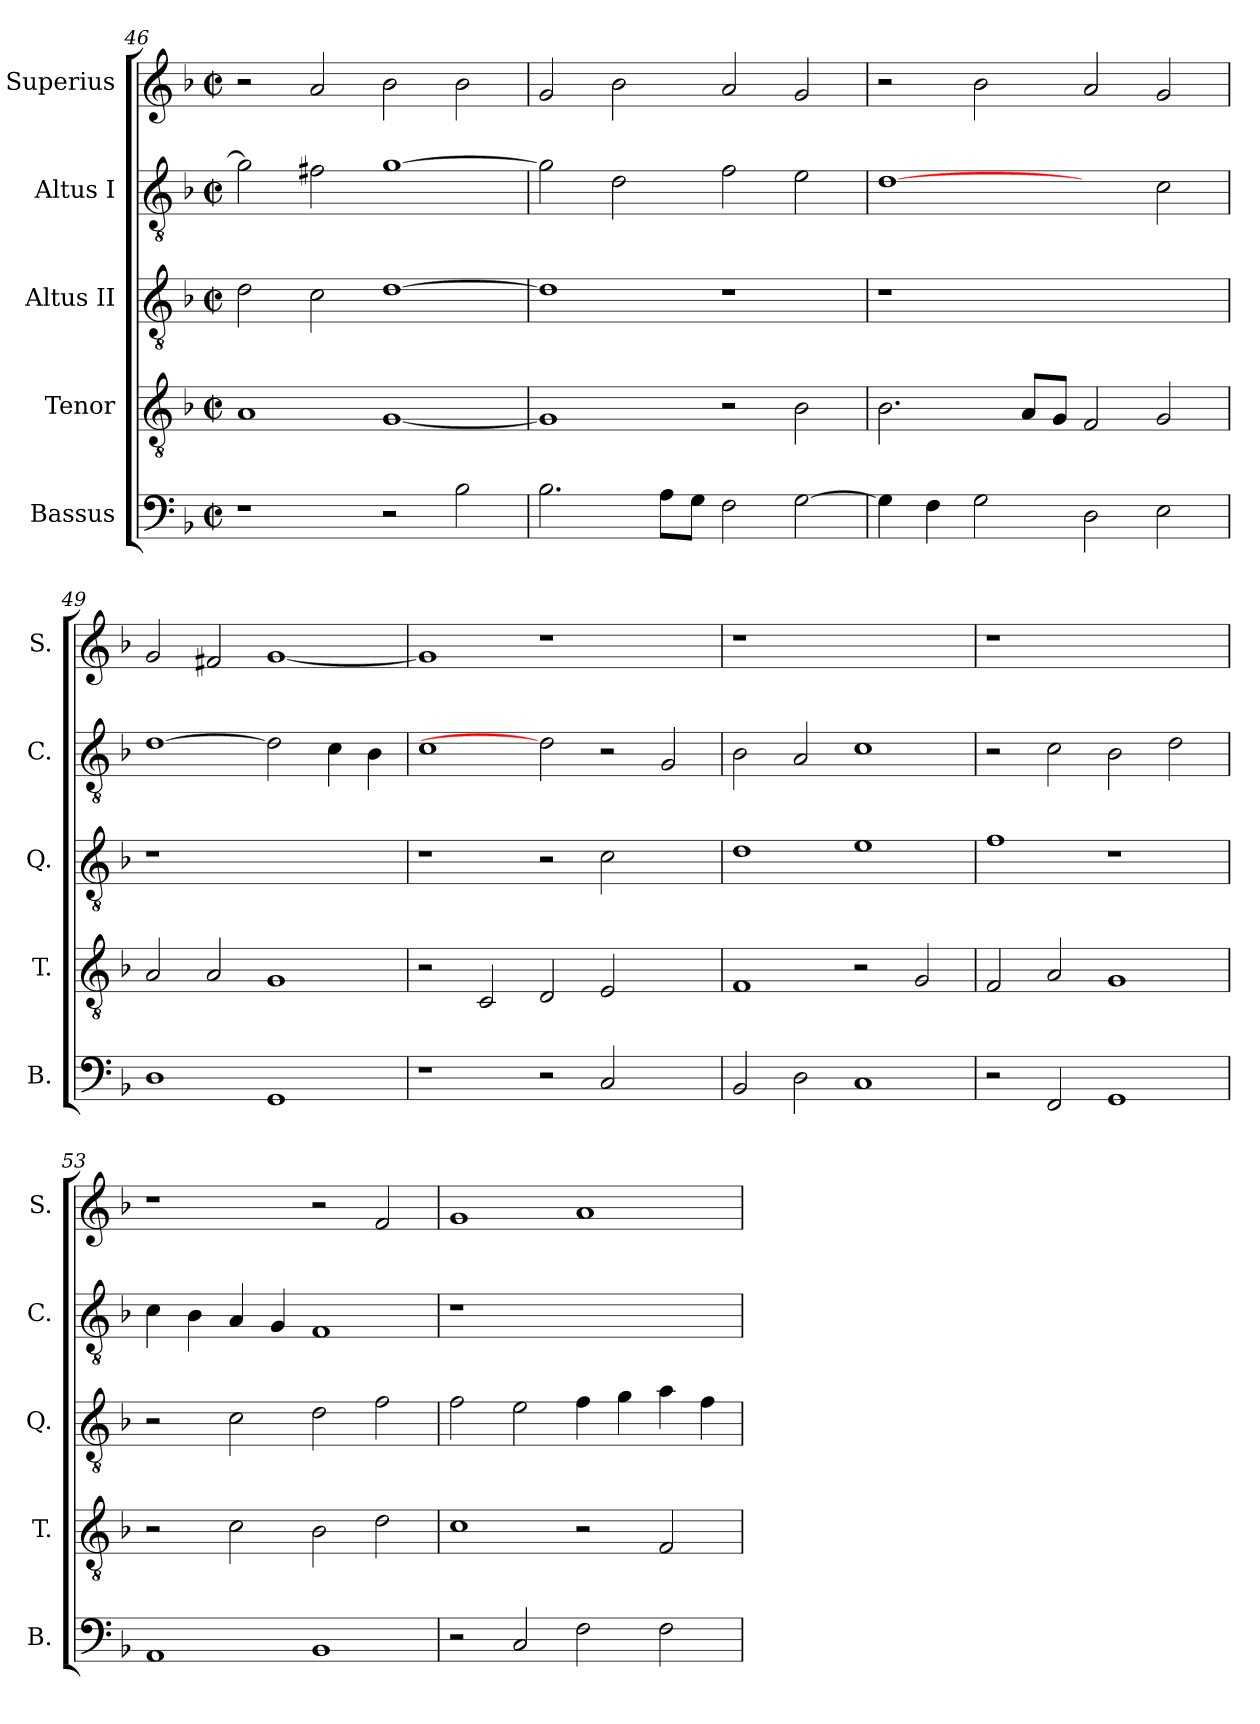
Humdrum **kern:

**kern	**kern	**kern	**kern	**kern
*part5	*part4	*part3	*part2	*part1
*staff5	*staff4	*staff3	*staff2	*staff1
*I"Bassus	*I"Tenor	*I"Altus II	*I"Altus I	*I"Superius
*I'B.	*I'T.	*I'Q.	*I'C.	*I'S.
*clefF4	*clefGv2	*clefGv2	*clefGv2	*clefG2
*	*ITrd7c12	*ITrd7c12	*ITrd7c12	*
*k[b-]	*k[b-]	*k[b-]	*k[b-]	*k[b-]
*F:	*F:	*F:	*F:	*F:
*M2/2	*M2/2	*M2/2	*M2/2	*M2/2
*met(c|)	*met(c|)	*met(c|)	*met(c|)	*met(c|)
=46	=46	=46	=46	=46
1r	1AAi	2Di\	2Gi\]	2r
.	.	2Ci\	2F#Xi\	2ai/
2r	[<1GGi	[>1Di	[>1Gi	2b-i\
2B-i\	.	.	.	2b-i\
!!LO:PB:g=z
=47	=47	=47	=47	=47
2.B-i\	1GGi]	1Di]	2Gi\]	2gi/
.	.	.	2Di\	2b-i\
8Ai\L	.	.	.	.
8Gi\J	.	.	.	.
2Fi\	2r	1r	2Fi\	2ai/
[>2Gi\	2BB-i\	.	2Ei\	2gi/
=48	=48	=48	=48	=48
!	!	!LO:N:vis=1	!	!
4Gi\]	2.BB-i\	1r	[1Di	2r
4Fi\	.	.	.	.
2Gi\	.	.	.	2b-i\
.	8AAi/L	.	.	.
.	8GGi/J	.	.	.
2Di\	2FFi/	1ryy	2ryy	2ai/
2Ei\	2GGi/	.	2Ci\	2gi/
=49	=49	=49	=49	=49
!	!	!LO:N:vis=1	!	!
1Di	2AAi/	1r	[1Di	2gi/
.	2AAi/	.	.	2f#Xi/
1GGi	1GGi	1ryy	2Di]	[<1gi
.	.	.	4Ci\	.
.	.	.	4BB-i\	.
=50	=50	=50	=50	=50
1r	2r	1r	1Ci	1gi]
.	2CCi/	.	.	.
2r	2DDi/	2r	2Di]	1r
2Ci/	2EEi/	2Ci\	2r	.
2ryy	2ryy	2ryy	2GGi/	2ryy
=51	=51	=51	=51	=51
!	!	!	!	!LO:N:vis=1
2BB-i/	1FFi	1Di	2BB-i\	1r
2Di\	.	.	2AAi/	.
1Ci	2r	1Ei	1Ci	1ryy
.	2GGi/	.	.	.
!!LO:LB:g=z
=52	=52	=52	=52	=52
!	!	!	!	!LO:N:vis=1
2r	2FFi/	1Fi	2r	1r
2FFi/	2AAi/	.	2Ci\	.
1GGi	1GGi	1r	2BB-i\	1ryy
.	.	.	2Di\	.
=53	=53	=53	=53	=53
1AAi	2r	2r	4Ci\	1r
.	.	.	4BB-i\	.
.	2Ci\	2Ci\	4AAi/	.
.	.	.	4GGi/	.
1BB-i	2BB-i\	2Di\	1FFi	2r
.	2Di\	2Fi\	.	2fi/
=54	=54	=54	=54	=54
!	!	!	!LO:N:vis=1	!
2r	1Ci	2Fi\	1r	1gi
2Ci/	.	2Ei\	.	.
2Fi\	2r	4Fi\	1ryy	1ai
.	.	4Gi\	.	.
2Fi\	2FFi/	4Ai\	.	.
.	.	4Fi\	.	.
=	=	=	=	=
*-	*-	*-	*-	*-
